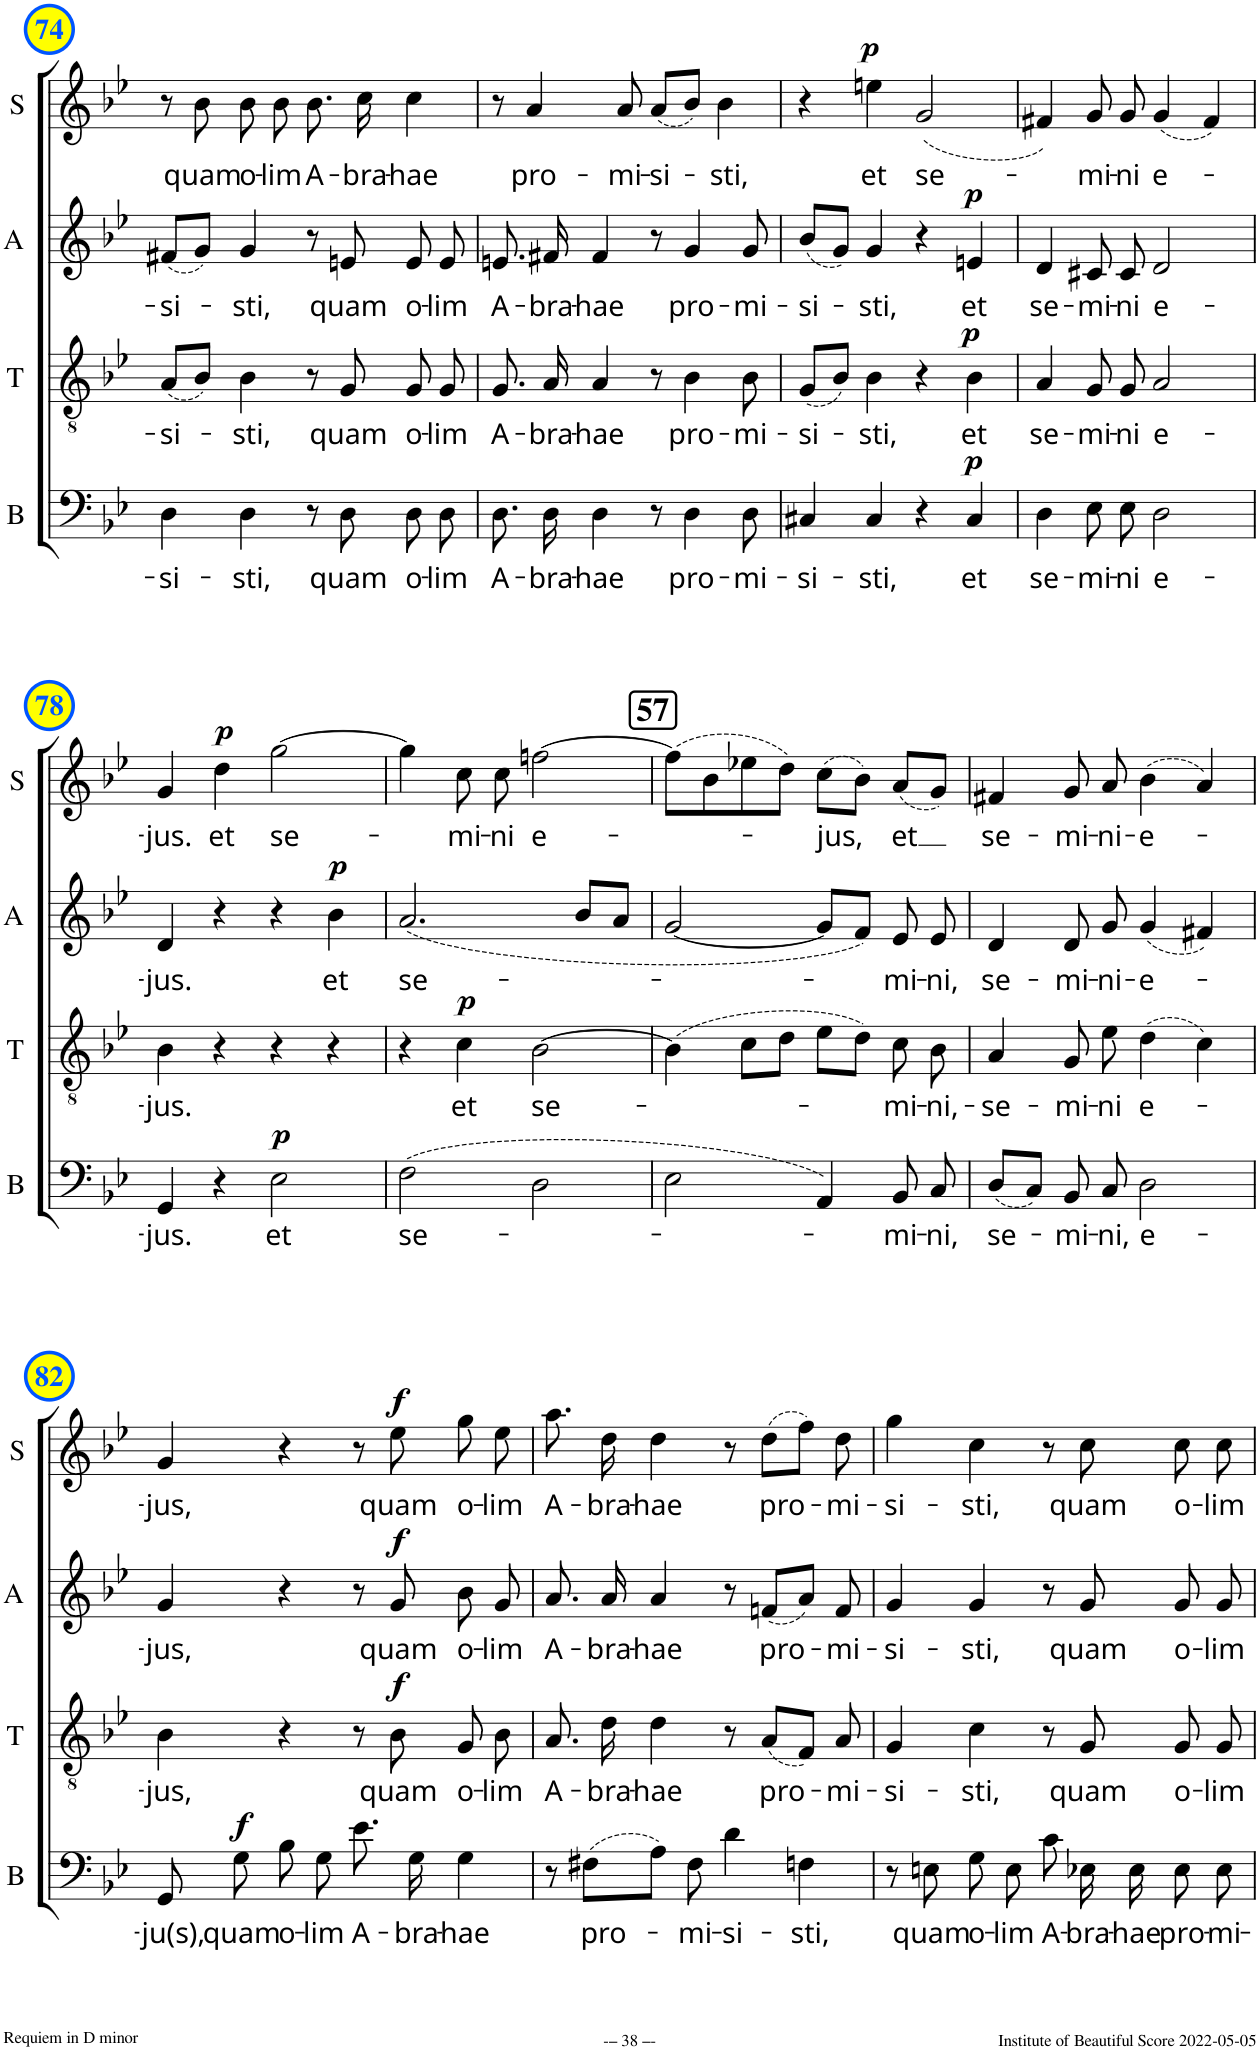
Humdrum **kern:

**kern	**text	**dynam	**kern	**text	**dynam	**kern	**text	**dynam	**kern	**text	**dynam
*part4	*part4	*part4	*part3	*part3	*part3	*part2	*part2	*part2	*part1	*part1	*part1
*staff4	*staff4	*staff4	*staff3	*staff3	*staff3	*staff2	*staff2	*staff2	*staff1	*staff1	*staff1
*I"B	*	*	*I"T	*	*	*I"A	*	*	*I"S	*	*
*I'B	*	*	*I'T	*	*	*I'A	*	*	*I'S	*	*
!!LO:PB:g=z
*clefF4	*	*	*clefGv2	*	*	*clefG2	*	*	*clefG2	*	*
*k[b-e-]	*	*	*k[b-e-]	*	*	*k[b-e-]	*	*	*k[b-e-]	*	*
*M4/4	*	*	*M4/4	*	*	*M4/4	*	*	*M4/4	*	*
*met(c)	*	*	*met(c)	*	*	*met(c)	*	*	*met(c)	*	*
=74	=74	=74	=74	=74	=74	=74	=74	=74	=74	=74	=74
!	!LO:LY:b	!	!	!LO:LY:b	!	!	!LO:LY:b	!	!	!	!
4D\	-si-	.	(8A/L	-si-	.	(8f#X/L	-si-	.	8r	.	.
!	!	!	!	!	!	!	!	!	!	!LO:LY:b	!
.	.	.	8B-/J)	.	.	8g/J)	.	.	8b-\	quam	.
!	!LO:LY:b	!	!	!LO:LY:b	!	!	!LO:LY:b	!	!	!LO:LY:b	!
4D\	-sti,	.	4B-\	-sti,	.	4g/	-sti,	.	8b-\	o-	.
!	!	!	!	!	!	!	!	!	!	!LO:LY:b	!
.	.	.	.	.	.	.	.	.	8b-\	-lim	.
!	!	!	!	!	!	!	!	!	!	!LO:LY:b	!
8r	.	.	8r	.	.	8r	.	.	8.b-\	A-	.
!	!LO:LY:b	!	!	!LO:LY:b	!	!	!LO:LY:b	!	!	!	!
8D\	quam	.	8G/	quam	.	8en/	quam	.	.	.	.
!	!	!	!	!	!	!	!	!	!	!LO:LY:b	!
.	.	.	.	.	.	.	.	.	16cc\	-bra-	.
!	!LO:LY:b	!	!	!LO:LY:b	!	!	!LO:LY:b	!	!	!LO:LY:b	!
8D\	o-	.	8G/	o-	.	8e/	o-	.	4cc\	-hae	.
!	!LO:LY:b	!	!	!LO:LY:b	!	!	!LO:LY:b	!	!	!	!
8D\	-lim	.	8G/	-lim	.	8e/	-lim	.	.	.	.
=75	=75	=75	=75	=75	=75	=75	=75	=75	=75	=75	=75
!	!LO:LY:b	!	!	!LO:LY:b	!	!	!LO:LY:b	!	!	!	!
8.D\	A-	.	8.G/	A-	.	8.en/	A-	.	8r	.	.
!	!	!	!	!	!	!	!	!	!	!LO:LY:b	!
.	.	.	.	.	.	.	.	.	4a/	pro-	.
!	!LO:LY:b	!	!	!LO:LY:b	!	!	!LO:LY:b	!	!	!	!
16D\	-bra-	.	16A/	-bra-	.	16f#X/	-bra-	.	.	.	.
!	!LO:LY:b	!	!	!LO:LY:b	!	!	!LO:LY:b	!	!	!	!
4D\	-hae	.	4A/	-hae	.	4f#/	-hae	.	.	.	.
!	!	!	!	!	!	!	!	!	!	!LO:LY:b	!
.	.	.	.	.	.	.	.	.	8a/	-mi-	.
!	!	!	!	!	!	!	!	!	!	!LO:LY:b	!
8r	.	.	8r	.	.	8r	.	.	(8a/L	-si-	.
!	!LO:LY:b	!	!	!LO:LY:b	!	!	!LO:LY:b	!	!	!	!
4D\	pro-	.	4B-\	pro-	.	4g/	pro-	.	8b-/J)	.	.
!	!	!	!	!	!	!	!	!	!	!LO:LY:b	!
.	.	.	.	.	.	.	.	.	4b-\	-sti,	.
!	!LO:LY:b	!	!	!LO:LY:b	!	!	!LO:LY:b	!	!	!	!
8D\	-mi-	.	8B-\	-mi-	.	8g/	-mi-	.	.	.	.
=76	=76	=76	=76	=76	=76	=76	=76	=76	=76	=76	=76
!	!LO:LY:b	!	!	!LO:LY:b	!	!	!LO:LY:b	!	!	!	!
4C#X/	-si-	.	(8G/L	-si-	.	(8b-/L	-si-	.	4r	.	.
.	.	.	8B-/J)	.	.	8g/J)	.	.	.	.	.
!	!LO:LY:b	!	!	!LO:LY:b	!	!	!LO:LY:b	!	!	!LO:LY:b	!LO:DY:a
4C#/	-sti,	.	4B-\	-sti,	.	4g/	-sti,	.	4een\	et	p
!	!	!	!	!	!	!	!	!	!	!LO:LY:b	!
4r	.	.	4r	.	.	4r	.	.	(2g/	se-	.
!	!LO:LY:b	!LO:DY:a	!	!LO:LY:b	!LO:DY:a	!	!LO:LY:b	!LO:DY:a	!	!	!
4C#/	et	p	4B-\	et	p	4en/	et	p	.	.	.
=77	=77	=77	=77	=77	=77	=77	=77	=77	=77	=77	=77
!	!LO:LY:b	!	!	!LO:LY:b	!	!	!LO:LY:b	!	!	!	!
4D\	se-	.	4A/	se-	.	4d/	se-	.	4f#X/)	.	.
!	!LO:LY:b	!	!	!LO:LY:b	!	!	!LO:LY:b	!	!	!LO:LY:b	!
8E-\	-mi-	.	8G/	-mi-	.	8c#X/	-mi-	.	8g/	-mi-	.
!	!LO:LY:b	!	!	!LO:LY:b	!	!	!LO:LY:b	!	!	!LO:LY:b	!
8E-\	-ni	.	8G/	-ni	.	8c#/	-ni	.	8g/	-ni	.
!	!LO:LY:b	!	!	!LO:LY:b	!	!	!LO:LY:b	!	!	!LO:LY:b	!
2D\	e-	.	2A/	e-	.	2d/	e-	.	(4g/	e-	.
.	.	.	.	.	.	.	.	.	4f#/)	.	.
!!LO:LB:g=z
=78	=78	=78	=78	=78	=78	=78	=78	=78	=78	=78	=78
!	!LO:LY:b	!	!	!LO:LY:b	!	!	!LO:LY:b	!	!	!LO:LY:b	!
4GG/	-jus.	.	4B-\	-jus.	.	4d/	-jus.	.	4g'~/	-jus.	.
!	!	!	!	!	!	!	!	!	!	!LO:LY:b	!LO:DY:a
4r	.	.	4r	.	.	4r	.	.	4dd\	et	p
!	!LO:LY:b	!LO:DY:a	!	!	!	!	!	!	!	!LO:LY:b	!
2E-\	et	p	4r	.	.	4r	.	.	[2gg\	se-	.
!	!	!	!	!	!	!	!LO:LY:b	!LO:DY:a	!	!	!
.	.	.	4r	.	.	4b-\	et	p	.	.	.
=79	=79	=79	=79	=79	=79	=79	=79	=79	=79	=79	=79
!	!LO:LY:b	!	!	!	!	!	!LO:LY:b	!	!	!	!
(2F\	se-	.	4r	.	.	(<2.a/	se-	.	4gg\]	.	.
!	!	!	!	!LO:LY:b	!LO:DY:a	!	!	!	!	!LO:LY:b	!
.	.	.	4c\	et	p	.	.	.	8cc\	-mi-	.
!	!	!	!	!	!	!	!	!	!	!LO:LY:b	!
.	.	.	.	.	.	.	.	.	8cc\	-ni	.
!	!	!	!	!LO:LY:b	!	!	!	!	!	!LO:LY:b	!
2D\	.	.	[2B-\	se-	.	.	.	.	[2ffn\	e-	.
.	.	.	.	.	.	8b-/L	.	.	.	.	.
.	.	.	.	.	.	8a/J	.	.	.	.	.
!!LO:REH:place=s1:a:B:cj:fs=14:t=57
=80	=80	=80	=80	=80	=80	=80	=80	=80	=80	=80	=80
2E-\	.	.	(4B-\]	.	.	[2g/	.	.	(>8ff\L]	.	.
.	.	.	.	.	.	.	.	.	8b-\	.	.
.	.	.	8c\L	.	.	.	.	.	8ee-X\	.	.
.	.	.	8d\J	.	.	.	.	.	8dd\J)	.	.
!	!	!	!	!	!	!	!	!	!	!LO:LY:b	!
4AA/)	.	.	8e-\L	.	.	8g/L]	.	.	(8cc\L	-jus,	.
.	.	.	8d\J)	.	.	8f/J)	.	.	8b-'~\J)	.	.
!	!LO:LY:b	!	!	!LO:LY:b	!	!	!LO:LY:b	!	!	!LO:LY:b	!
8BB-/	-mi-	.	8c\	-mi-	.	8e-/	-mi-	.	(8a/L	et	.
!	!LO:LY:b	!	!	!LO:LY:b	!	!	!LO:LY:b	!	!	!	!
8C'~/	-ni,	.	8B-'~\	-ni,-	.	8e-'~/	-ni,	.	8g/J)	.	.
=81	=81	=81	=81	=81	=81	=81	=81	=81	=81	=81	=81
!	!LO:LY:b	!	!	!LO:LY:b	!	!	!LO:LY:b	!	!	!LO:LY:b	!
(8D/L	se-	.	4A/	-se-	.	4d/	se-	.	4f#X/	se-	.
8C/J)	.	.	.	.	.	.	.	.	.	.	.
!	!LO:LY:b	!	!	!LO:LY:b	!	!	!LO:LY:b	!	!	!LO:LY:b	!
8BB-/	-mi-	.	8G/	-mi-	.	8d/	-mi-	.	8g/	-mi-	.
!	!LO:LY:b	!	!	!LO:LY:b	!	!	!LO:LY:b	!	!	!LO:LY:b	!
8C/	-ni,	.	8e-\	-ni	.	8g/	-ni-	.	8a/	-ni-	.
!	!LO:LY:b	!	!	!LO:LY:b	!	!	!LO:LY:b	!	!	!LO:LY:b	!
2D\	e-	.	(4d\	e-	.	(4g/	-e-	.	(4b-\	-e-	.
.	.	.	4c\)	.	.	4f#X/)	.	.	4a/)	.	.
!!LO:LB:g=z
=82	=82	=82	=82	=82	=82	=82	=82	=82	=82	=82	=82
!	!LO:LY:b	!	!	!LO:LY:b	!	!	!LO:LY:b	!	!	!LO:LY:b	!
8GG,/	-ju(s),	.	4B-\	-jus,	.	4g/	-jus,	.	4g/	-jus,	.
!	!LO:LY:b	!LO:DY:a	!	!	!	!	!	!	!	!	!
8G\	quam	f	.	.	.	.	.	.	.	.	.
!	!LO:LY:b	!	!	!	!	!	!	!	!	!	!
8B-\	o-	.	4r	.	.	4r	.	.	4r	.	.
!	!LO:LY:b	!	!	!	!	!	!	!	!	!	!
8G\	-lim	.	.	.	.	.	.	.	.	.	.
!	!LO:LY:b	!	!	!	!	!	!	!	!	!	!
8.e-\	A-	.	8r	.	.	8r	.	.	8r	.	.
!	!	!	!	!LO:LY:b	!LO:DY:a	!	!LO:LY:b	!LO:DY:a	!	!LO:LY:b	!LO:DY:a
.	.	.	8B-\	quam	f	8g/	quam	f	8ee-\	quam	f
!	!LO:LY:b	!	!	!	!	!	!	!	!	!	!
16G\	-bra-	.	.	.	.	.	.	.	.	.	.
!	!LO:LY:b	!	!	!LO:LY:b	!	!	!LO:LY:b	!	!	!LO:LY:b	!
4G\	-hae	.	8G/	o-	.	8b-\	o-	.	8gg\	o-	.
!	!	!	!	!LO:LY:b	!	!	!LO:LY:b	!	!	!LO:LY:b	!
.	.	.	8B-\	-lim	.	8g/	-lim	.	8ee-\	-lim	.
=83	=83	=83	=83	=83	=83	=83	=83	=83	=83	=83	=83
!	!	!	!	!LO:LY:b	!	!	!LO:LY:b	!	!	!LO:LY:b	!
8r	.	.	8.A/	A-	.	8.a/	A-	.	8.aa\	A-	.
!	!LO:LY:b	!	!	!	!	!	!	!	!	!	!
(8F#X\L	pro-	.	.	.	.	.	.	.	.	.	.
!	!	!	!	!LO:LY:b	!	!	!LO:LY:b	!	!	!LO:LY:b	!
.	.	.	16d\	-bra-	.	16a/	-bra-	.	16dd\	-bra-	.
!	!	!	!	!LO:LY:b	!	!	!LO:LY:b	!	!	!LO:LY:b	!
8A\J)	.	.	4d\	-hae	.	4a/	-hae	.	4dd\	-hae	.
!	!LO:LY:b	!	!	!	!	!	!	!	!	!	!
8F#\	-mi-	.	.	.	.	.	.	.	.	.	.
!	!LO:LY:b	!	!	!	!	!	!	!	!	!	!
4d\	-si-	.	8r	.	.	8r	.	.	8r	.	.
!	!	!	!	!LO:LY:b	!	!	!LO:LY:b	!	!	!LO:LY:b	!
.	.	.	(8A/L	pro-	.	(8fn/L	pro-	.	(8dd\L	pro-	.
!	!LO:LY:b	!	!	!	!	!	!	!	!	!	!
4Fn\	-sti,	.	8F/J)	.	.	8a/J)	.	.	8ff\J)	.	.
!	!	!	!	!LO:LY:b	!	!	!LO:LY:b	!	!	!LO:LY:b	!
.	.	.	8A/	-mi-	.	8f/	-mi-	.	8dd\	-mi-	.
=84	=84	=84	=84	=84	=84	=84	=84	=84	=84	=84	=84
!	!	!	!	!LO:LY:b	!	!	!LO:LY:b	!	!	!LO:LY:b	!
8r	.	.	4G/	-si-	.	4g/	-si-	.	4gg\	-si-	.
!	!LO:LY:b	!	!	!	!	!	!	!	!	!	!
8En\	quam	.	.	.	.	.	.	.	.	.	.
!	!LO:LY:b	!	!	!LO:LY:b	!	!	!LO:LY:b	!	!	!LO:LY:b	!
8G\	o-	.	4c\	-sti,	.	4g/	-sti,	.	4cc\	-sti,	.
!	!LO:LY:b	!	!	!	!	!	!	!	!	!	!
8E\	-lim	.	.	.	.	.	.	.	.	.	.
!	!LO:LY:b	!	!	!	!	!	!	!	!	!	!
8c\	A-	.	8r	.	.	8r	.	.	8r	.	.
!	!LO:LY:b	!	!	!LO:LY:b	!	!	!LO:LY:b	!	!	!LO:LY:b	!
16E-X\	-bra-	.	8G/	quam	.	8g/	quam	.	8cc\	quam	.
!	!LO:LY:b	!	!	!	!	!	!	!	!	!	!
16E-\	-hae	.	.	.	.	.	.	.	.	.	.
!	!LO:LY:b	!	!	!LO:LY:b	!	!	!LO:LY:b	!	!	!LO:LY:b	!
8E-\	pro-	.	8G/	o-	.	8g/	o-	.	8cc\	o-	.
!	!LO:LY:b	!	!	!LO:LY:b	!	!	!LO:LY:b	!	!	!LO:LY:b	!
8E-\	-mi-	.	8G/	-lim	.	8g/	-lim	.	8cc\	-lim	.
=	=	=	=	=	=	=	=	=	=	=	=
*-	*-	*-	*-	*-	*-	*-	*-	*-	*-	*-	*-
